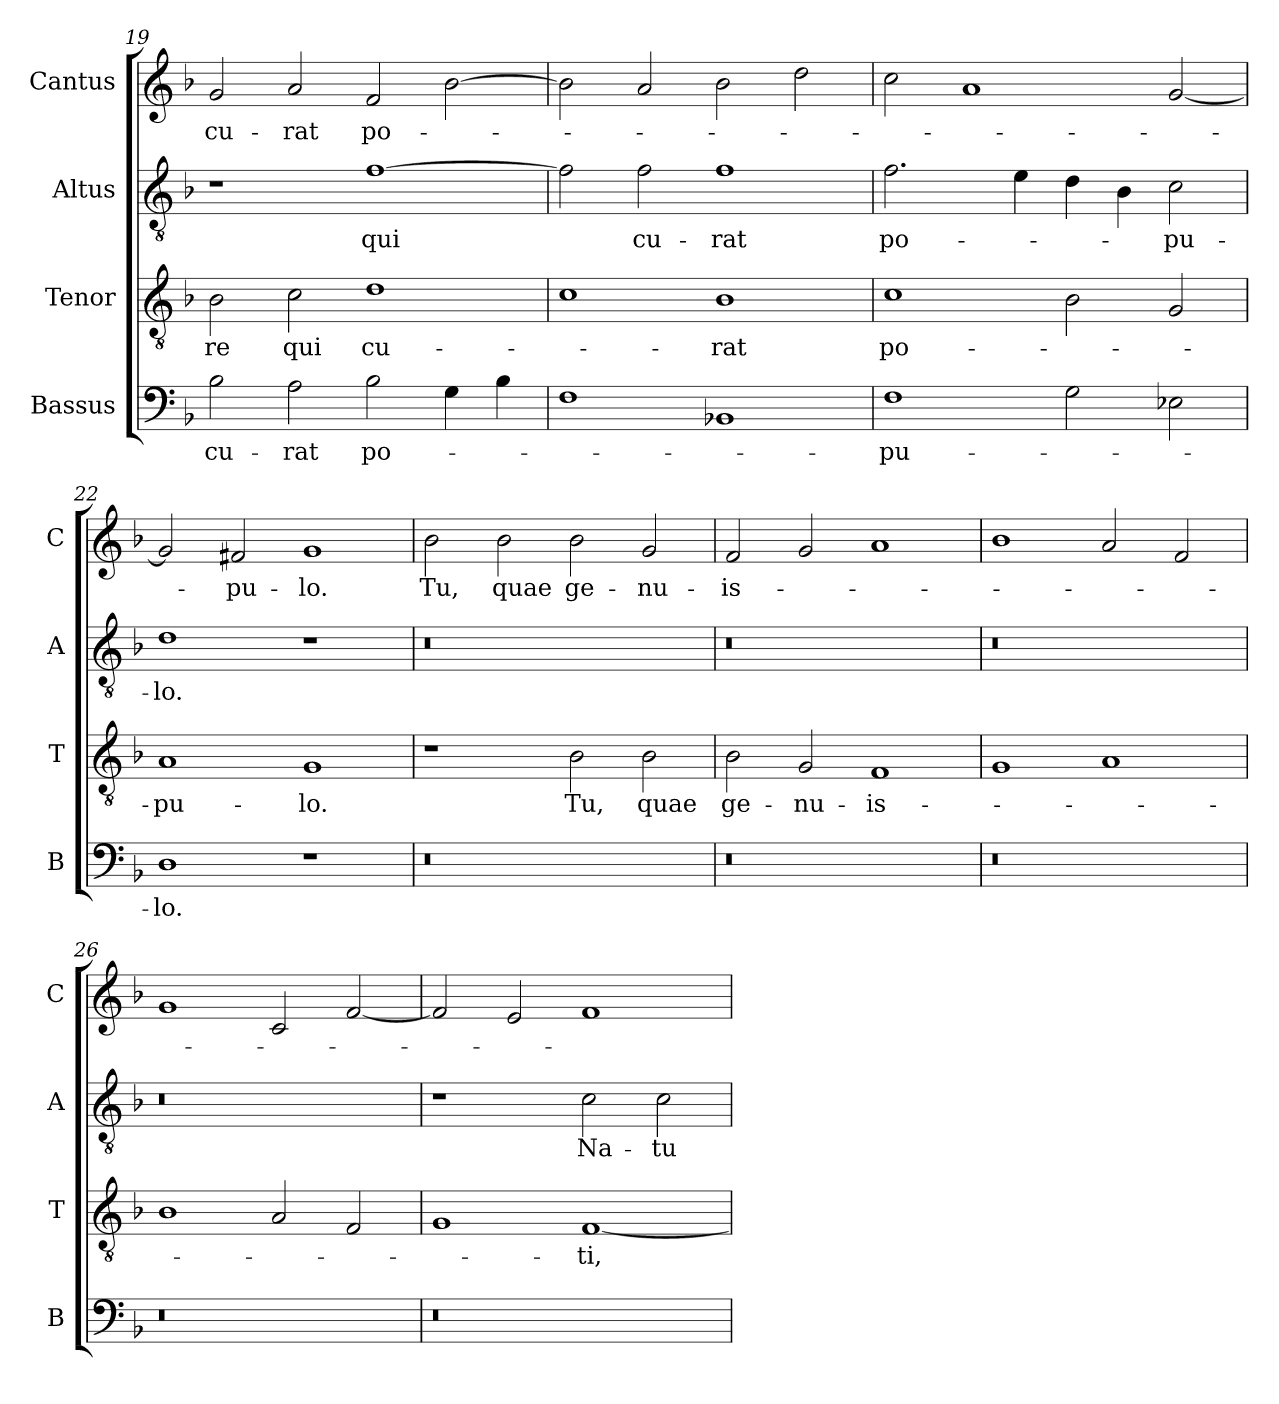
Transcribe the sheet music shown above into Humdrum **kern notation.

**kern	**text	**kern	**text	**kern	**text	**kern	**text
*part4	*part4	*part3	*part3	*part2	*part2	*part1	*part1
*staff4	*staff4	*staff3	*staff3	*staff2	*staff2	*staff1	*staff1
*I"Bassus	*	*I"Tenor	*	*I"Altus	*	*I"Cantus	*
*I'B	*	*I'T	*	*I'A	*	*I'C	*
*clefF4	*	*clefGv2	*	*clefGv2	*	*clefG2	*
*k[b-]	*	*k[b-]	*	*k[b-]	*	*k[b-]	*
*F:	*	*F:	*	*F:	*	*F:	*
=19	=19	=19	=19	=19	=19	=19	=19
2B-\	cu-	2B-\	-re	1r	.	2g/	cu-
2A\	-rat	2c\	qui	.	.	2a/	-rat
2B-\	po-	1d\	cu-	[1f\	qui	2f/	po-
4G\	.	.	.	.	.	[2b-\	.
4B-\	.	.	.	.	.	.	.
!!LO:PB:g=z
=20	=20	=20	=20	=20	=20	=20	=20
1F\	.	1c\	.	2f\]	.	2b-\]	.
.	.	.	.	2f\	cu-	2a/	.
1BB-X/	.	1B-\	-rat	1f\	-rat	2b-\	.
.	.	.	.	.	.	2dd\	.
=21	=21	=21	=21	=21	=21	=21	=21
1F\	-pu-	1c\	po-	2.f\	po-	2cc\	.
.	.	.	.	.	.	1a/	.
.	.	.	.	4e\	.	.	.
2G\	.	2B-\	.	4d\	.	.	.
.	.	.	.	4B-\	.	.	.
2E-X\	.	2G/	.	2c\	-pu-	[2g/	.
=22	=22	=22	=22	=22	=22	=22	=22
1D\	-lo.	1A/	-pu-	1d\	-lo.	2g/]	.
.	.	.	.	.	.	2f#X/	-pu-
1r	.	1G/	-lo.	1r	.	1g/	-lo.
=23	=23	=23	=23	=23	=23	=23	=23
0r	.	1r	.	0r	.	2b-\	Tu,
.	.	.	.	.	.	2b-\	quae
.	.	2B-\	Tu,	.	.	2b-\	ge-
.	.	2B-\	quae	.	.	2g/	-nu-
=24	=24	=24	=24	=24	=24	=24	=24
0r	.	2B-\	ge-	0r	.	2f/	-is-
.	.	2G/	-nu-	.	.	2g/	.
.	.	1F/	-is-	.	.	1a/	.
!!LO:LB:g=z
=25	=25	=25	=25	=25	=25	=25	=25
0r	.	1G/	.	0r	.	1b-\	.
.	.	1A/	.	.	.	2a/	.
.	.	.	.	.	.	2f/	.
=26	=26	=26	=26	=26	=26	=26	=26
0r	.	1B-\	.	0r	.	1g/	.
.	.	2A/	.	.	.	2c/	.
.	.	2F/	.	.	.	[2f/	.
=27	=27	=27	=27	=27	=27	=27	=27
0r	.	1G/	.	1r	.	2f/]	.
.	.	.	.	.	.	2e/	.
.	.	[1F/	-ti,	2c\	Na-	1f/	.
.	.	.	.	2c\	-tu-	.	.
=	=	=	=	=	=	=	=
*-	*-	*-	*-	*-	*-	*-	*-
